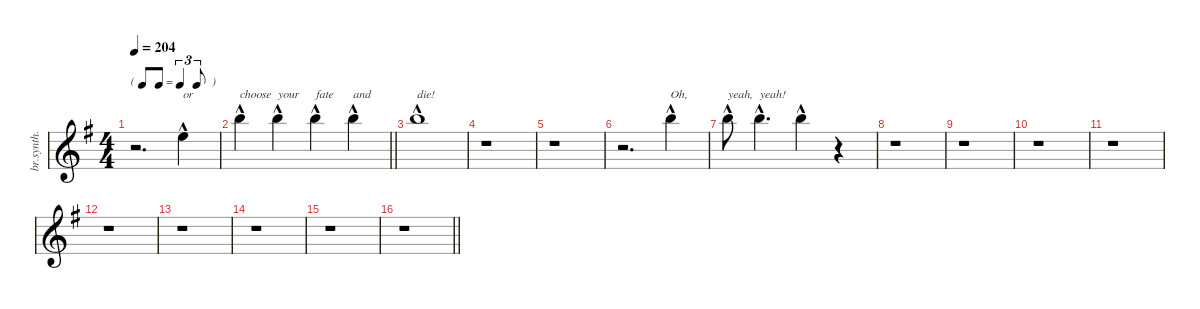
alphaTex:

\defaultSystemsLayout 4
\hideDynamics
\bracketExtendMode nobrackets
\otherSystemsTrackNameOrientation horizontal
\track ("Vocals" "br.synth.") {defaultSystemsLayout 16 mute instrument synthbrass2}
\staff {score}
\tuning (E4 B3 G3 D3 A2 E2)
\displaytranspose 12
\ts (4 4)
\tf triplet8th
\tempo 204
\clef g2
\ks eminor
r.2{d dy f beam Down} 0.1{hac acc forcenatural}.4{txt "or" beam Down} |
\barLineRight lightlight
7.1{hac acc forcenatural}.4{txt "choose" beam Down} 7.1{hac acc forcenatural}.4{txt "your" beam Down} 7.1{hac acc forcenatural}.4{txt "fate" beam Down} 7.1{hac acc forcenatural}.4{txt "and" beam Down} |
7.1{hac acc forcenatural}.1{txt "die!" beam Down} |
r.1{beam Down} |
r.1{beam Down} |
r.2{d beam Down} 7.1{hac acc forcenatural}.4{txt "Oh," beam Down} |
7.1{hac acc forcenatural}.8{txt "yeah," beam Down} 7.1{hac acc forcenatural}.4{d txt "yeah!" beam Down} 7.1{hac acc forcenatural}.4{beam Down} r.4{beam Down} |
r.1{beam Down} |
r.1{beam Down} |
r.1{beam Down} |
r.1{beam Down} |
r.1{beam Down} |
r.1{beam Down} |
r.1{beam Down} |
r.1{beam Down} |
\barLineRight lightlight
r.1{beam Down}
